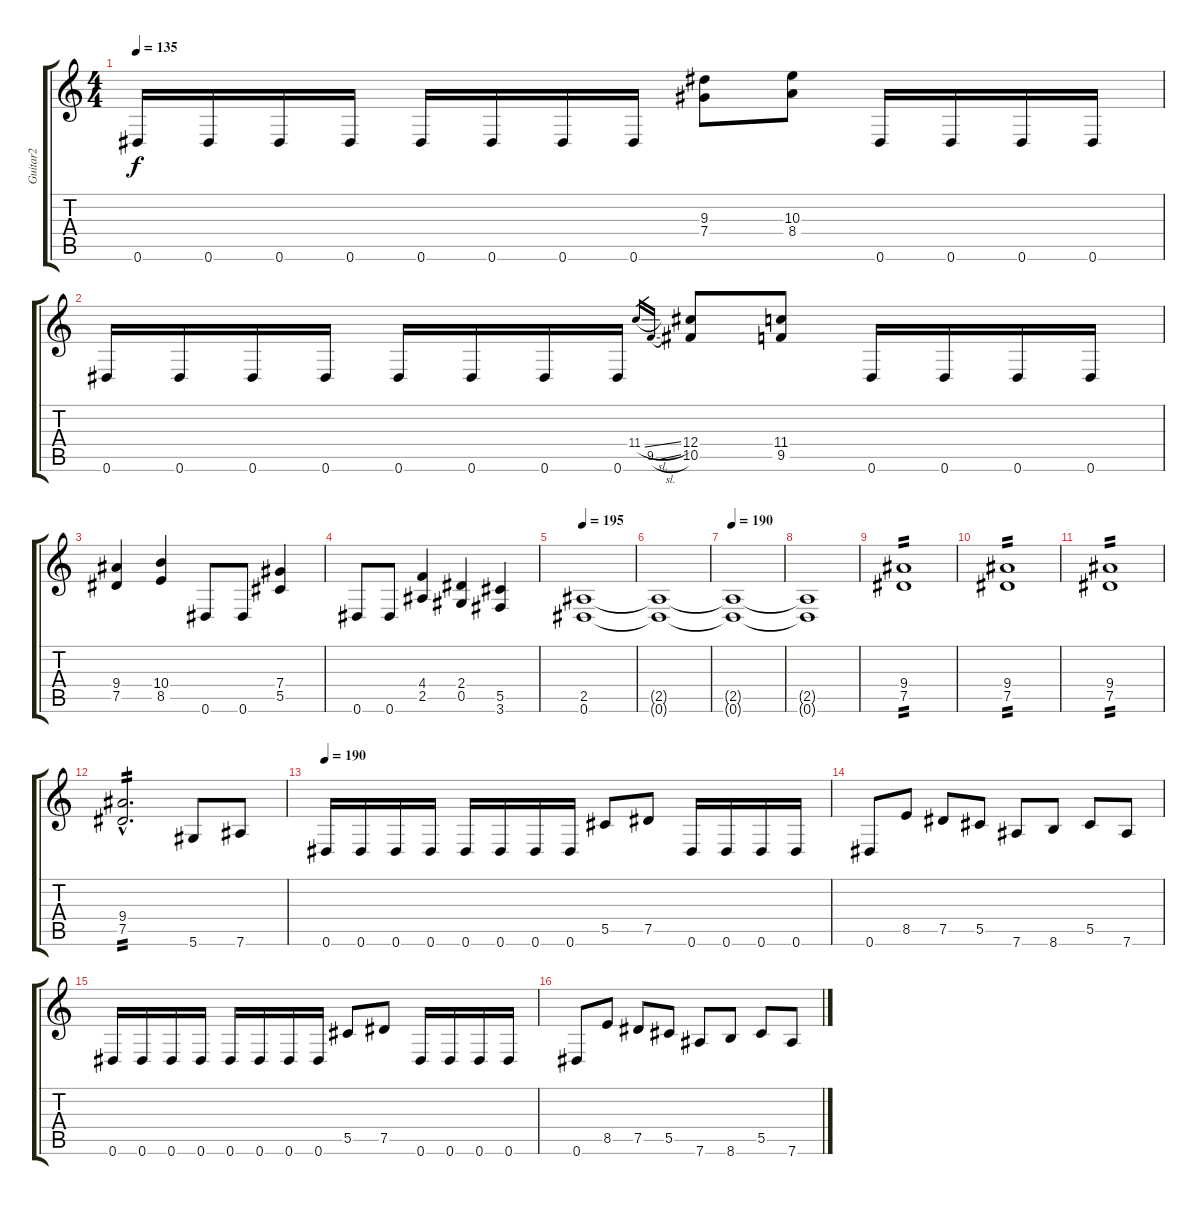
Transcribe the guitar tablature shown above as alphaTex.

\track ("Guitar2" "Guitar2") {instrument overdrivenguitar}
\staff {score tabs}
\tuning (Eb4 Bb3 Gb3 Db3 Ab2 Eb2) {hide}
\ts (4 4)
\tempo 135
\clef g2
\ks c
0.6.16{dy f} 0.6.16 0.6.16 0.6.16 0.6.16 0.6.16 0.6.16 0.6.16 (9.3 7.4).8 (10.3 8.4).8 0.6.16 0.6.16 0.6.16 0.6.16 |
0.6.16 0.6.16 0.6.16 0.6.16 0.6.16 0.6.16 0.6.16 0.6.16 11.4{sl}.16{gr} 9.5{sl}.16{gr} (12.4 10.5).8 (11.4 9.5).8 0.6.16 0.6.16 0.6.16 0.6.16 |
(9.4 7.5).4 (10.4 8.5).4 0.6.8 0.6.8 (7.4 5.5).4 |
0.6.8 0.6.8 (4.4 2.5).4 (2.4 0.5).4 (5.5 3.6).4 |
\tempo 195
(2.5 0.6).1 |
(2.5{t} 0.6{t}).1 |
\tempo 190
(2.5{t} 0.6{t}).1 |
(2.5{t} 0.6{t}).1 |
(9.4 7.5).1{tp 2} |
(9.4 7.5).1{tp 2} |
(9.4 7.5).1{tp 2} |
(9.4{hac} 7.5{hac}).2{d tp 2} 5.6.8 7.6.8 |
\tempo 190
0.6.16 0.6.16 0.6.16 0.6.16 0.6.16 0.6.16 0.6.16 0.6.16 5.5.8 7.5.8 0.6.16 0.6.16 0.6.16 0.6.16 |
0.6.8 8.5.8 7.5.8 5.5.8 7.6.8 8.6.8 5.5.8 7.6.8 |
0.6.16 0.6.16 0.6.16 0.6.16 0.6.16 0.6.16 0.6.16 0.6.16 5.5.8 7.5.8 0.6.16 0.6.16 0.6.16 0.6.16 |
0.6.8 8.5.8 7.5.8 5.5.8 7.6.8 8.6.8 5.5.8 7.6.8
